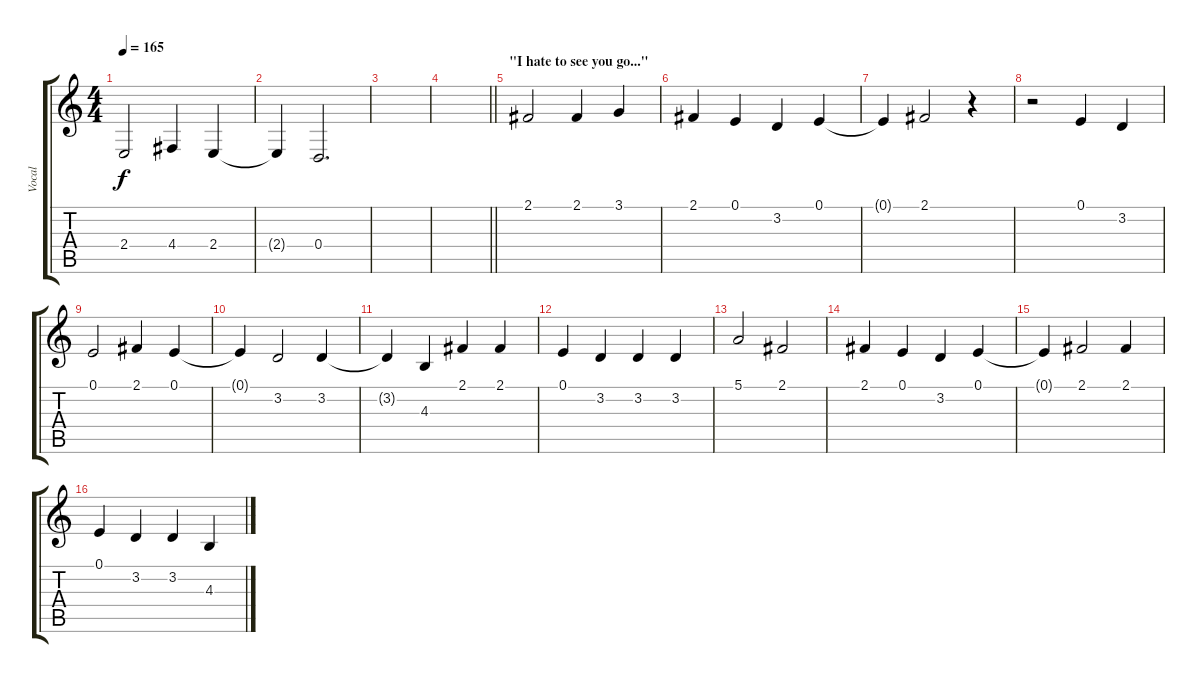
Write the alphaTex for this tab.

\track ("Vocal" "Vocal") {instrument lead6voice}
\staff {score tabs}
\tuning (E4 B3 G3 D3 A2 E2) {hide}
\ts (4 4)
\tempo 165
\clef g2
\ks c
2.4.2{dy f} 4.4.4 2.4.4 |
2.4{t}.4 0.4.2{d} |
|
\barLineRight lightlight
|
\section ("" "\"I hate to see you go...\"")
2.1.2 2.1.4 3.1.4 |
2.1.4 0.1.4 3.2.4 0.1.4 |
0.1{t}.4 2.1.2 r.4 |
r.2 0.1.4 3.2.4 |
0.1.2 2.1.4 0.1.4 |
0.1{t}.4 3.2.2 3.2.4 |
3.2{t}.4 4.3.4 2.1.4 2.1.4 |
0.1.4 3.2.4 3.2.4 3.2.4 |
5.1.2 2.1.2 |
2.1.4 0.1.4 3.2.4 0.1.4 |
0.1{t}.4 2.1.2 2.1.4 |
0.1.4 3.2.4 3.2.4 4.3.4
